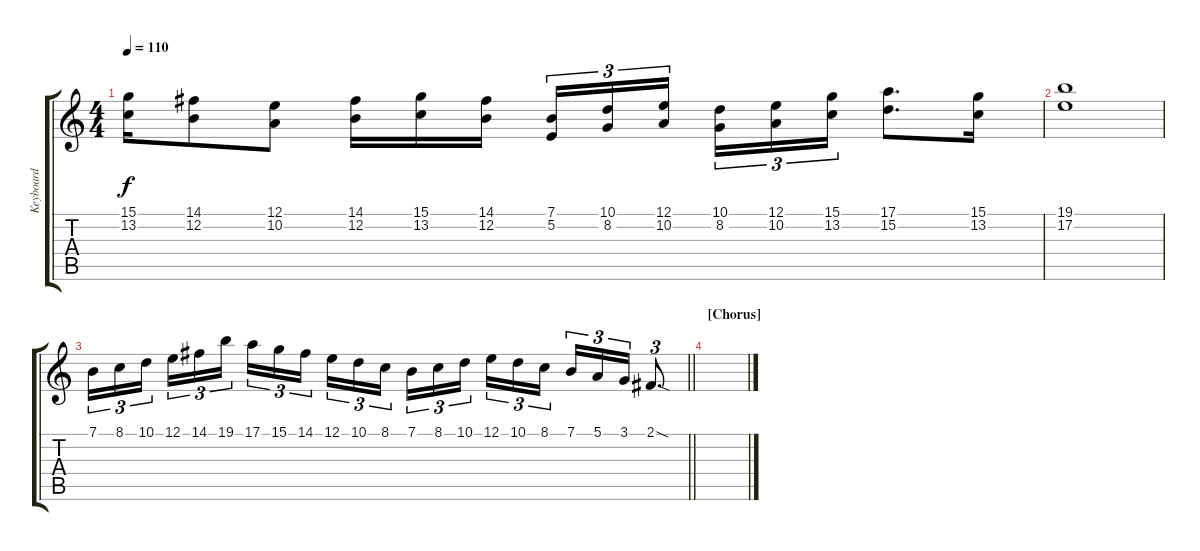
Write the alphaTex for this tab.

\track ("Keyboard" "Keyboard") {instrument lead2sawtooth}
\staff {score tabs}
\tuning (E4 B3 G3 D3 A2 E2) {hide}
\ts (4 4)
\tempo 110
\clef g2
\ks c
(15.1 13.2).16{dy f} (14.1 12.2).8 (12.1 10.2).8 (14.1 12.2).16 (15.1 13.2).16 (14.1 12.2).16 (7.1 5.2).16{tu (3 2)} (10.1 8.2).16{tu (3 2)} (12.1 10.2).16{tu (3 2) beam splitsecondary} (10.1 8.2).16{tu (3 2)} (12.1 10.2).16{tu (3 2)} (15.1 13.2).16{tu (3 2)} (17.1 15.2).8{d} (15.1 13.2).16 |
(19.1 17.2).1 |
\barLineRight lightlight
7.1.16{tu (3 2)} 8.1.16{tu (3 2)} 10.1.16{tu (3 2) beam splitsecondary} 12.1.16{tu (3 2)} 14.1.16{tu (3 2)} 19.1.16{tu (3 2)} 17.1.16{tu (3 2)} 15.1.16{tu (3 2)} 14.1.16{tu (3 2) beam splitsecondary} 12.1.16{tu (3 2)} 10.1.16{tu (3 2)} 8.1.16{tu (3 2)} 7.1.16{tu (3 2)} 8.1.16{tu (3 2)} 10.1.16{tu (3 2) beam splitsecondary} 12.1.16{tu (3 2)} 10.1.16{tu (3 2)} 8.1.16{tu (3 2)} 7.1.16{tu (3 2)} 5.1.16{tu (3 2)} 3.1.16{tu (3 2)} 2.1{sod}.8{d tu (3 2)} |
\section ("" "[Chorus]")
